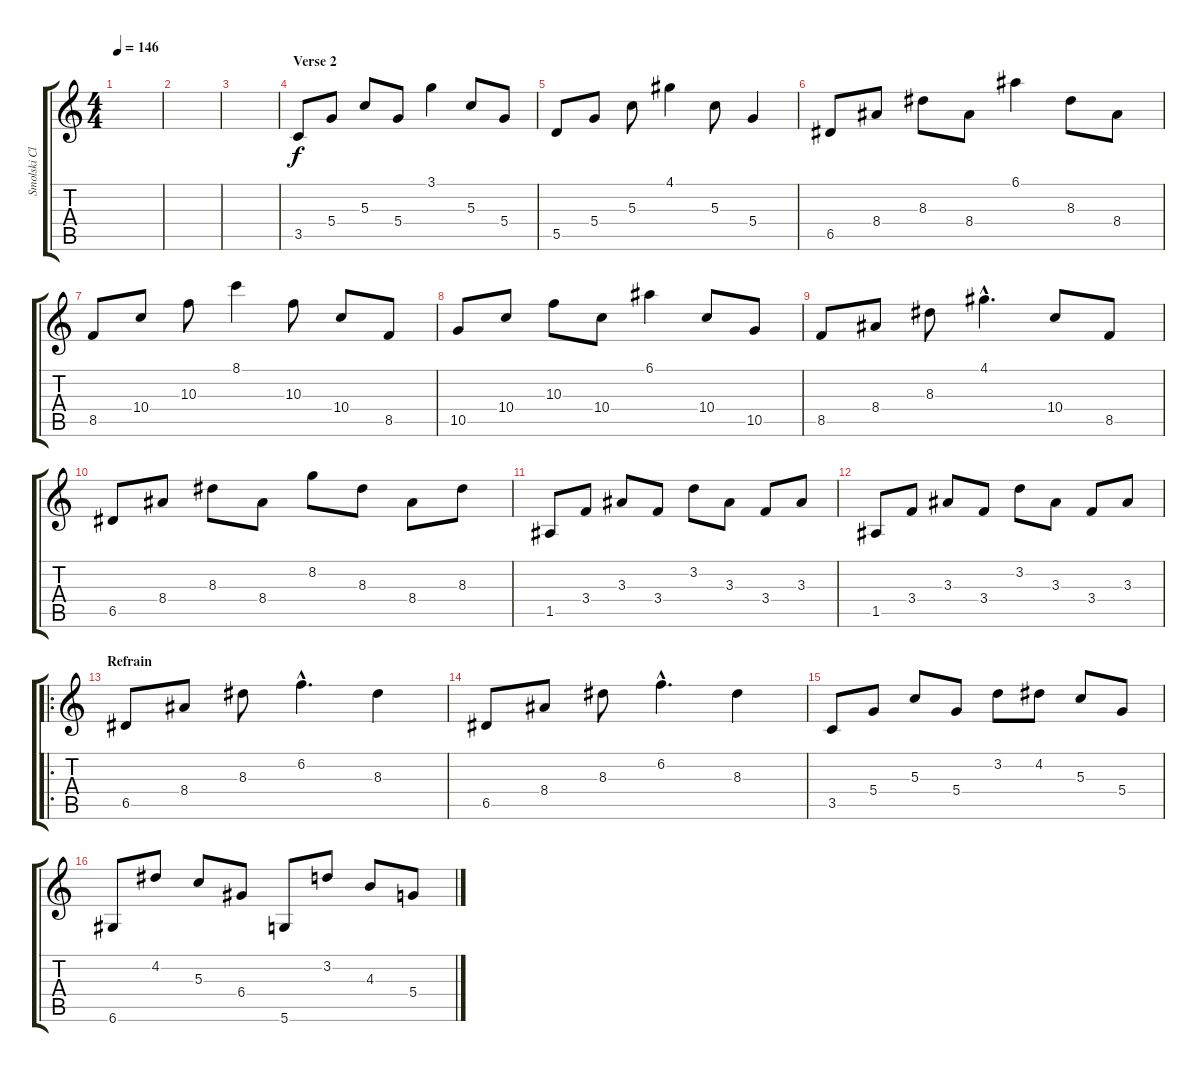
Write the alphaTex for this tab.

\track ("Smolski Clean Solo" "Smolski Cl") {instrument acousticguitarsteel}
\staff {score tabs}
\tuning (E4 B3 G3 D3 A2 D2) {hide}
\ts (4 4)
\tempo 146
\clef g2
\ks c
|
|
|
\section ("" "Verse 2")
3.5.8 5.4.8 5.3.8 5.4.8 3.1.4 5.3.8 5.4.8 |
5.5.8 5.4.8 5.3.8 4.1.4 5.3.8 5.4.4 |
6.5.8 8.4.8 8.3.8 8.4.8 6.1.4 8.3.8 8.4.8 |
8.5.8 10.4.8 10.3.8 8.1.4 10.3.8 10.4.8 8.5.8 |
10.5.8 10.4.8 10.3.8 10.4.8 6.1.4 10.4.8 10.5.8 |
8.5.8 8.4.8 8.3.8 4.1{hac}.4{d} 10.4.8 8.5.8 |
6.5.8 8.4.8 8.3.8 8.4.8 8.2.8 8.3.8 8.4.8 8.3.8 |
1.5.8 3.4.8 3.3.8 3.4.8 3.2.8 3.3.8 3.4.8 3.3.8 |
1.5.8 3.4.8 3.3.8 3.4.8 3.2.8 3.3.8 3.4.8 3.3.8 |
\ro
\section ("" "Refrain")
6.5.8 8.4.8 8.3.8 6.2{hac}.4{d} 8.3.4 |
6.5.8 8.4.8 8.3.8 6.2{hac}.4{d} 8.3.4 |
3.5.8 5.4.8 5.3.8 5.4.8 3.2.8 4.2.8 5.3.8 5.4.8 |
6.6.8 4.2.8 5.3.8 6.4.8 5.6.8 3.2.8 4.3.8 5.4.8
